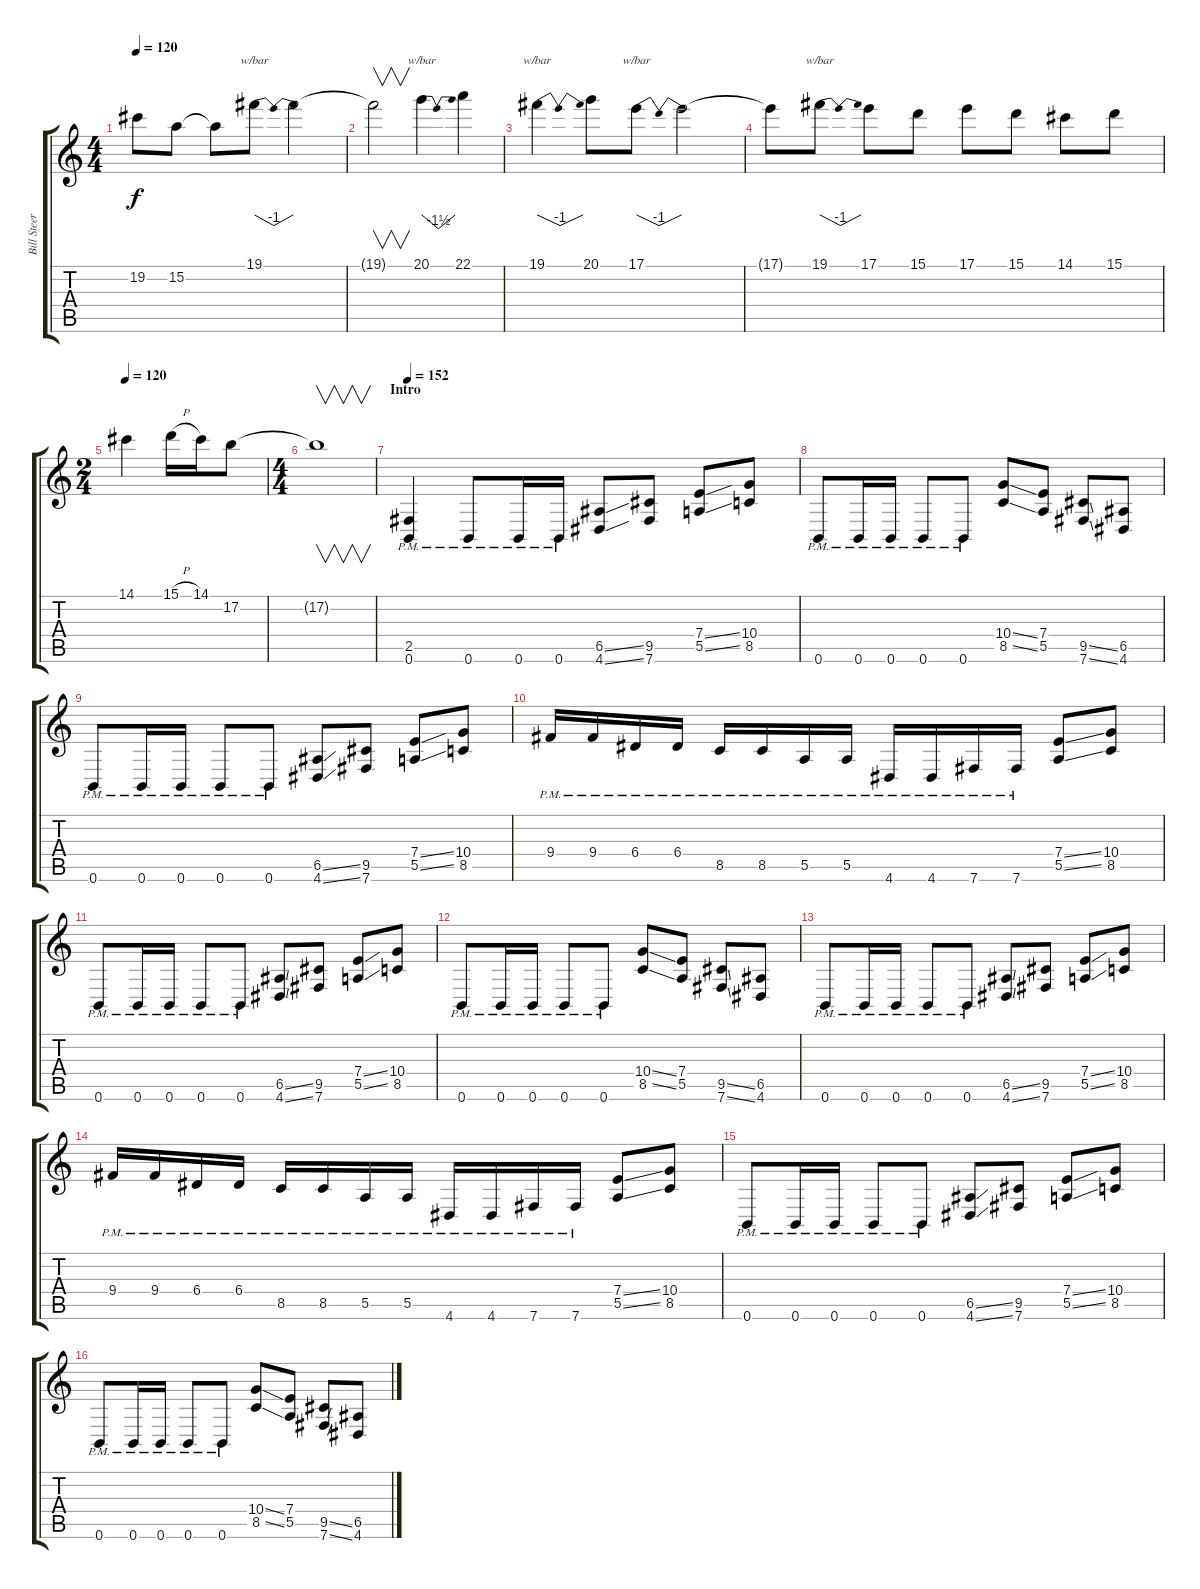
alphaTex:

\track ("Bill Steer" "Bill Steer") {instrument distortionguitar}
\staff {score tabs}
\tuning (B3 Gb3 D3 A2 E2 B1) {hide}
\ts (4 4)
\tempo 120
\clef g2
\ks c
19.2{t}.8{dy f} 15.2.8 15.2{t}.8 19.1.8{tbe (dip default 0 0 30 -4 60 0)} 19.1{t}.2 |
19.1{t}.2{v} 20.1.4{tbe (dip default 0 0 30 -6 60 0)} 22.1.4 |
19.1.4{tbe (dip default 0 0 30 -4 60 0)} 20.1.8 17.1.8{tbe (dip default 0 0 30 -4 60 0)} 17.1{t}.2 |
17.1{t}.8 19.1.8{tbe (dip default 0 0 30 -4 60 0)} 17.1.8 15.1.8 17.1.8 15.1.8 14.1.8 15.1.8 |
\ts (2 4)
\tempo 120
14.1.4 15.1{h}.16 14.1.16 17.2.8 |
\ts (4 4)
17.2{t}.1{v} |
\section ("" "Intro")
\tempo 152
(2.5 0.6{pm}).4 0.6{pm}.8 0.6{pm}.16 0.6{pm}.16 (6.5{ss} 4.6{ss}).8 (9.5 7.6).8 (7.4{ss} 5.5{ss}).8 (10.4 8.5).8 |
0.6{pm}.8 0.6{pm}.16 0.6{pm}.16 0.6{pm}.8 0.6{pm}.8 (10.4{ss} 8.5{ss}).8 (7.4 5.5).8 (9.5{ss} 7.6{ss}).8 (6.5 4.6).8 |
0.6{pm}.8 0.6{pm}.16 0.6{pm}.16 0.6{pm}.8 0.6{pm}.8 (6.5{ss} 4.6{ss}).8 (9.5 7.6).8 (7.4{ss} 5.5{ss}).8 (10.4 8.5).8 |
9.4{pm}.16 9.4{pm}.16 6.4{pm}.16 6.4{pm}.16 8.5{pm}.16 8.5{pm}.16 5.5{pm}.16 5.5{pm}.16 4.6{pm}.16 4.6{pm}.16 7.6{pm}.16 7.6{pm}.16 (7.4{ss} 5.5{ss}).8 (10.4 8.5).8 |
0.6{pm}.8 0.6{pm}.16 0.6{pm}.16 0.6{pm}.8 0.6{pm}.8 (6.5{ss} 4.6{ss}).8 (9.5 7.6).8 (7.4{ss} 5.5{ss}).8 (10.4 8.5).8 |
0.6{pm}.8 0.6{pm}.16 0.6{pm}.16 0.6{pm}.8 0.6{pm}.8 (10.4{ss} 8.5{ss}).8 (7.4 5.5).8 (9.5{ss} 7.6{ss}).8 (6.5 4.6).8 |
0.6{pm}.8 0.6{pm}.16 0.6{pm}.16 0.6{pm}.8 0.6{pm}.8 (6.5{ss} 4.6{ss}).8 (9.5 7.6).8 (7.4{ss} 5.5{ss}).8 (10.4 8.5).8 |
9.4{pm}.16 9.4{pm}.16 6.4{pm}.16 6.4{pm}.16 8.5{pm}.16 8.5{pm}.16 5.5{pm}.16 5.5{pm}.16 4.6{pm}.16 4.6{pm}.16 7.6{pm}.16 7.6{pm}.16 (7.4{ss} 5.5{ss}).8 (10.4 8.5).8 |
0.6{pm}.8 0.6{pm}.16 0.6{pm}.16 0.6{pm}.8 0.6{pm}.8 (6.5{ss} 4.6{ss}).8 (9.5 7.6).8 (7.4{ss} 5.5{ss}).8 (10.4 8.5).8 |
0.6{pm}.8 0.6{pm}.16 0.6{pm}.16 0.6{pm}.8 0.6{pm}.8 (10.4{ss} 8.5{ss}).8 (7.4 5.5).8 (9.5{ss} 7.6{ss}).8 (6.5 4.6).8
